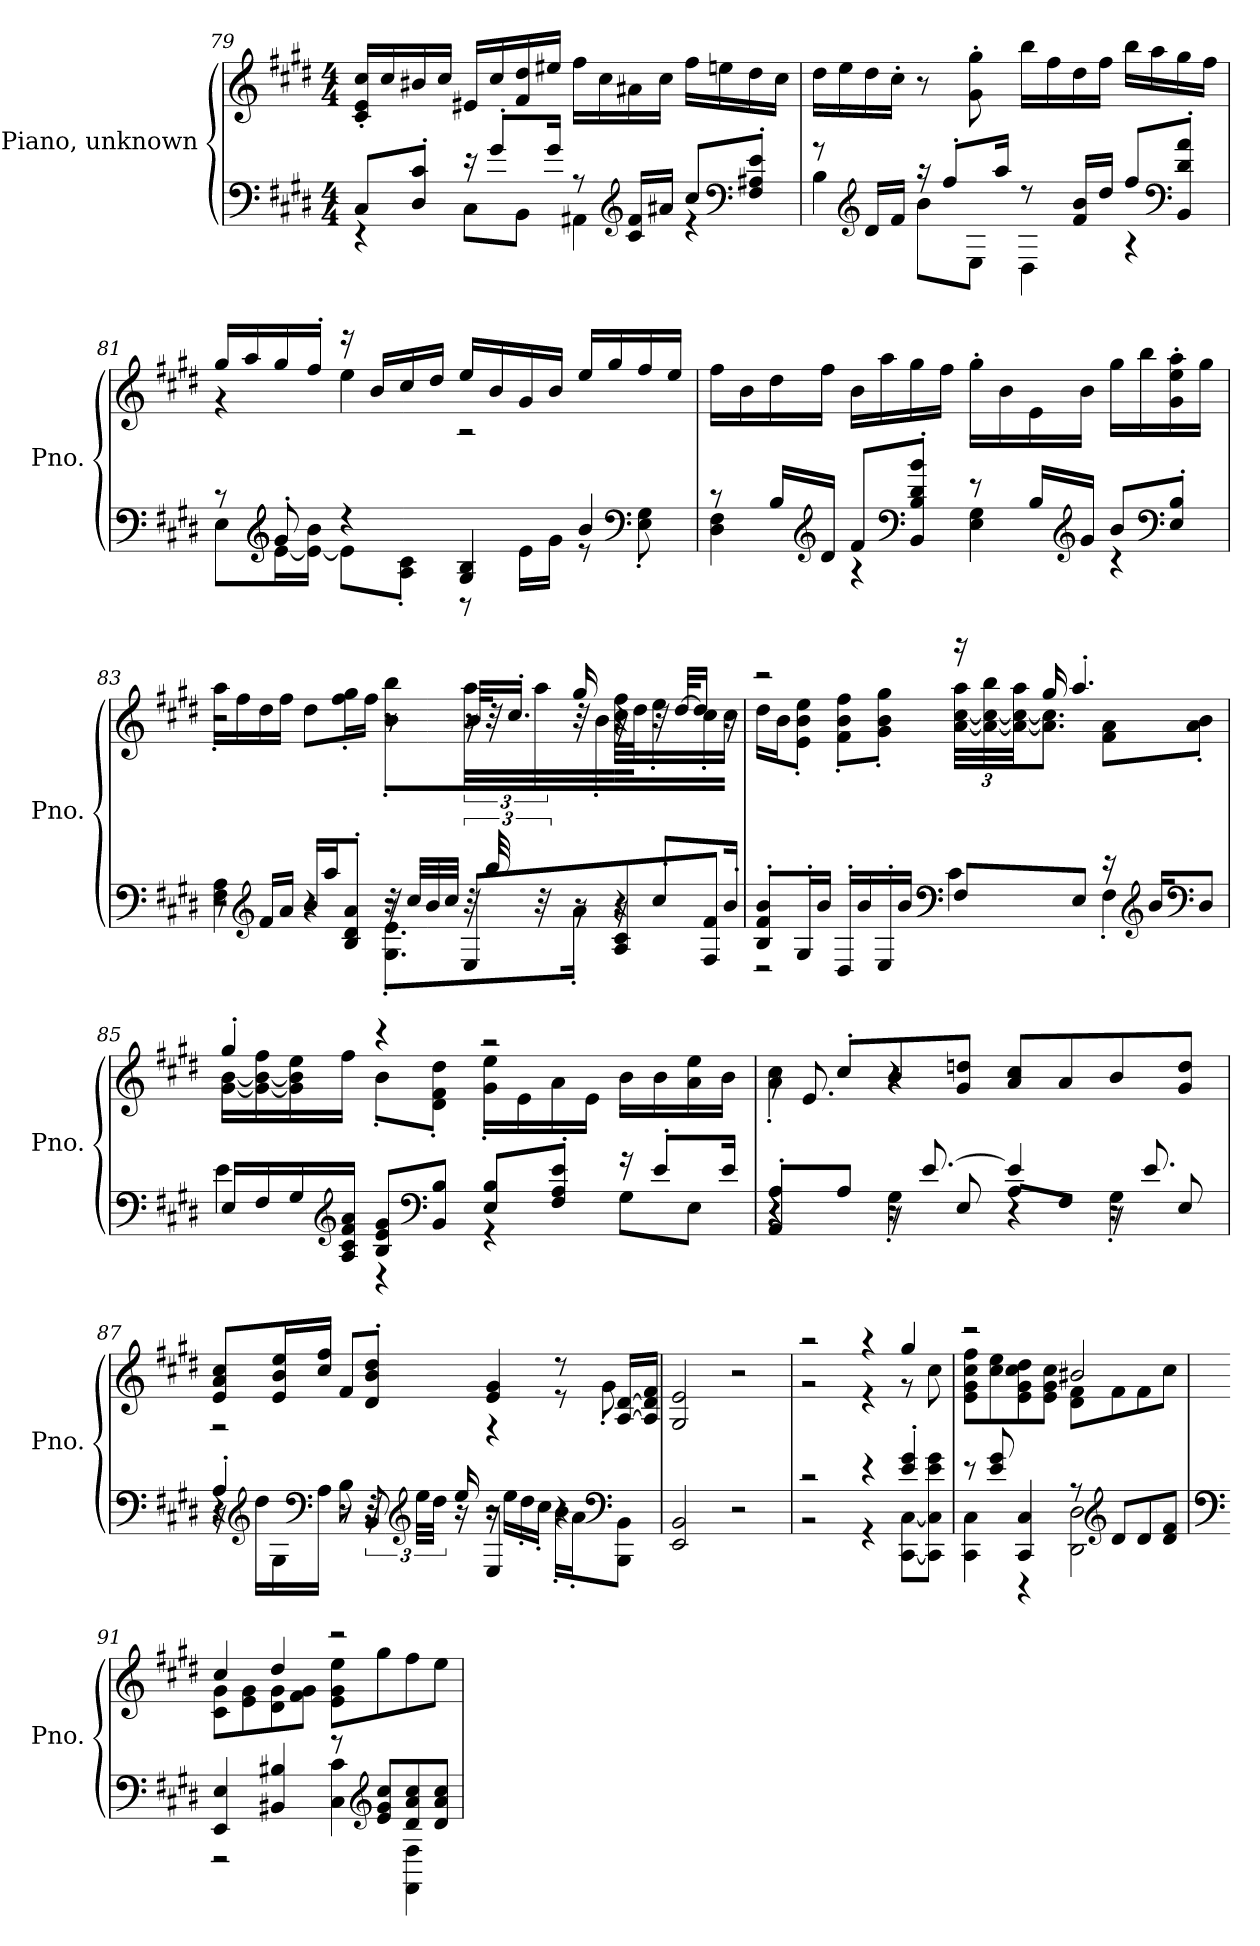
**kern	**kern
*part1	*part1
*staff2	*staff1
*I"Piano, unknown	*
*I'Pno.	*
!!LO:PB:g=z
*clefF4	*clefG2
*k[f#c#g#d#]	*k[f#c#g#d#]
*M4/4	*M4/4
=79	=79
*^	*
8C#/L	4r	16c#/' 16e/' 16cc#/'LL
.	.	16cc#/
8D#/' 8c#/'J	.	16b#X/
.	.	16cc#/JJ
16r	8C#\L	16e#X/LL
8g#'/L	.	16cc#/
.	8BB\J	16f#/ 16dd#/
16g#/Jk	.	16ee#X/JJ
8r	4AA#X\	16ff#\LL
.	.	16cc#\
*clefG2	*	*
16c#/ 16f#/LL	.	16a#X\
16a#X/JJ	.	16cc#\JJ
8cc#/L	4r	16ff#\LL
.	.	16een\
*clefF4	*	*
8F#/' 8A#X/' 8e/'J	.	16dd#\
.	.	16cc#\JJ
=80	=80	=80
8r	4B\	16dd#\LL
.	.	16ee\
*clefG2	*	*
16d#/LL	.	16dd#\
16f#/JJ	.	16cc#'\JJ
16r	8b\L	8r
8ff#'/L	.	.
.	8E\J	8g#\' 8gg#\'
16aa/Jk	.	.
8r	4D#\	16bb\LL
.	.	16ff#\
16f#/ 16b/LL	.	16dd#\
16dd#/JJ	.	16ff#\JJ
8ff#/L	4r	16bb\LL
.	.	16aa\
*clefF4	*	*
8BB/' 8d#/' 8a/'J	.	16gg#\
.	.	16ff#\JJ
!!LO:LB:g=z
=81	=81	=81
*	*	*^
8r	8E\L	16gg#/LL	4r
.	.	16aa/	.
*clefG2	*	*	*
8g#'/	[16e\L	16gg#/	.
.	16e\_ 16b\JJ	16ff#'/JJ	.
4r	8e\L]	16r	4ee\
.	.	16b/LL	.
.	8A\' 8c#\'J	16cc#/	.
.	.	16dd#/JJ	.
4G#/ 4B/	8r	16ee/LL	2r
.	.	16b/	.
.	16e\LL	16g#/	.
.	16g#\JJ	16b/JJ	.
4b/	8r	16ee/LL	.
.	.	16gg#/	.
*clefF4	*	*	*
.	8E\' 8G#\'	16ff#/	.
.	.	16ee/JJ	.
*	*	*v	*v
=82	=82	=82
8r	4D#\ 4F#\	16ff#\LL
.	.	16b\
16B/LL	.	16dd#\
*clefG2	*	*
16d#/JJ	.	16ff#\JJ
8f#/L	4r	16b\LL
.	.	16aa\
*clefF4	*	*
8BB/' 8B/' 8d#/' 8b/'J	.	16gg#\
.	.	16ff#\JJ
8r	4E\ 4G#\	16gg#'\LL
.	.	16b\
16B/LL	.	16e\
*clefG2	*	*
16g#/JJ	.	16b\JJ
8b/L	4r	16gg#\LL
.	.	16bb\
*clefF4	*	*
8E/' 8B/'J	.	16g#\' 16ee\' 16aa\'
.	.	16gg#\JJ
!!LO:LB:g=z
=83	=83	=83
*	*^	*^
*	*	*	*	*^
8r	4F#\ 4A\	2r	2r	16aa'\LL	2r
.	.	.	.	16ff#\	.
*clefG2	*	*	*	*	*
16f#/LL	.	.	.	16dd#\	.
16a/JJ	.	.	.	16ff#\JJ	.
16b/LL	4r	.	.	8dd#\L	.
16aa/J	.	.	.	.	.
8B/' 8d#/' 8a/'J	.	.	.	16ff#\' 16gg#\'L	.
.	.	.	.	16ff#\JJ	.
32r	8.G#\' 8.e\'L	8r	8r	8b\' 8bb\'L	8r
32cc#/LLL	.	.	.	.	.
32b/	.	.	.	.	.
32cc#/JJJ	.	.	.	.	.
48r	.	8E/L	16r	48aa\Jkk	32b/KLL
48bb/	.	.	.	48r	.
.	.	.	.	.	16.cc#'/JJ
48r	.	.	.	48aa\	.
16r	16a'\Jk	.	16gg#/	32r	.
.	.	.	.	32b'\	.
16r	4r	8A/ 8c#/	4r	32cc#\ 32ff#\LLL	16r
.	.	.	.	32dd#\J	.
8cc#'/L	.	.	.	16ee'\	32r
.	.	.	.	.	[32dd#/KLL
.	.	8F#/ 8f#/J	.	16cc#'\	16dd#/JJ]
16b'/Jk	.	.	.	16cc#\JJ	16r
*	*v	*v	*	*	*
*	*	*	*v	*v
!!LO:LB:g=z
=84	=84	=84	=84
8B/' 8f#/' 8b/'L	2r	2r	16dd#\LL
.	.	.	16b\J
16G#'/L	.	.	8e\' 8b\' 8ee\'J
16b/JJ	.	.	.
16D#'/LL	.	.	8f#\' 8b\' 8ff#\'L
16b/	.	.	.
16E'/	.	.	8g#\' 8b\' 8gg#\'J
16b/JJ	.	.	.
*clefF4	*	*	*
*	*	*	*Xbrackettup
8F#/L	4c#\	16r	[48a\ [48cc#\ 48aa\LLL
.	.	.	48a\_ 48cc#\_ 48bb\
.	.	.	48a\_ 48cc#\_ 48aa\JJ
.	.	16gg#/	8.a\] 8.cc#\]J
8E/J	.	4.aa'/	.
16r	4F#'\	.	8f#\ 8a\L
*clefG2	*	*	*
16b/KL	.	.	.
*clefF4	*	*	*
8D#/J	.	.	8a\' 8b\'J
=85	=85	=85	=85
16E/LL	4e\	4gg#'/	[16g#\ [16b\LL
16F#/	.	.	16g#\_ 16b\_ 16ff#\
16G#/	.	.	16g#\] 16b\] 16ee\
*clefG2	*	*	*
16A/ 16c#/ 16f#/ 16a/JJ	.	.	16ff#\JJ
8B/ 8e/ 8g#/L	4r	4r	8b'\L
*clefF4	*	*	*
8BB/ 8B/J	.	.	8d#\' 8f#\' 8dd#\'J
8E/ 8B/L	4r	2r	16g#\' 16ee\'LL
.	.	.	16e\
8F#/' 8A/' 8e/'J	.	.	16a\
.	.	.	16e\JJ
16r	8G#\L	.	16b\LL
8e'/L	.	.	16b\
.	8E\J	.	16a\ 16ee\
16e/Jk	.	.	16b\JJ
!!LO:LB:g=z
=86	=86	=86	=86
*	*^	*	*^
4r	4r	8AA/' 8A/'L	8r	4a\' 4cc#\'	16r
.	.	.	.	.	8.e/
.	.	8A/J	8cc#'/L	.	.
16r	4G#'\	8r	8b/	4r	4r
[8.e/	.	.	.	.	.
.	.	8E/	8g#/ 8ddn/J	.	.
4e/]	4r	8A/L	8a/ 8cc#/L	2r	2r
.	.	8F#/J	8a/	.	.
16r	4G#'\	8r	8b/	.	.
8.e/	.	.	.	.	.
.	.	8E/	8g#/ 8dd/J	.	.
*	*	*	*	*v	*v
=87	=87	=87	=87	=87
4A'/	16r	4r	8e/ 8a/ 8cc#/L	2r
*clefG2	*	*	*	*
.	16dd#\LL	.	.	.
.	16G#\	.	16e/ 16b/ 16ee/L	.
*clefF4	*	*	*	*
.	16A\JJ	.	16cc#/ 16ff#/JJ	.
8r	8B\	8r	8f#/L	.
16r	48r	8BB/	8d#/' 8b/' 8dd#/'J	.
*clefG2	*	*	*	*
.	48ee\LLL	.	.	.
.	48dd#\JJJ	.	.	.
16ee/	16r	.	.	.
2r	16r	4E/	4e/ 4g#/	4r
.	16ee\LL	.	.	.
.	16dd#'\	.	.	.
.	16cc#'\JJ	.	.	.
.	16b'\LL	4r	8r	8r
.	16a'\J	.	.	.
*clefF4	*	*	*	*
.	8BBB\ 8BB\J	.	[16A/ [16d#/LL	8g#'\
.	.	.	16A/] 16d#/] 16f#/JJ	.
*v	*v	*v	*	*
*	*v	*v
=88	=88
2EE/ 2BB/	2G#/ 2e/
2r	2r
!!LO:LB:g=z
=89	=89
*^	*^
2r	2r	2r	2r
4r	4r	4r	4r
4e/' 4g#/'	[8CC#\ [8C#\L	4gg#/	8r
.	8CC#\] 8C#\] 8e\ 8g#\J	.	8cc#\
=90	=90	=90	=90
8r	4CC#\ 4C#\	2r	8e\ 8g#\ 8cc#\ 8ff#\L
8e/ 8g#/	.	.	8cc#\ 8ee\
4CC#/ 4C#/	4r	.	8e\ 8g#\ 8cc#\ 8dd#\
.	.	.	8e\ 8g#\ 8cc#\J
8r	2DD#\ 2D#\	2b#X/	8d#\ 8f#\L
*clefG2	*	*	*
8d#/L	.	.	8f#\
8d#/	.	.	8f#\
8d#/ 8f#/J	.	.	8cc#\J
=91	=91	=91	=91
*clefF4	*	*	*
4EE/ 4E/	2r	4cc#/	8c#\ 8g#\L
.	.	.	8e\ 8g#\
4BB#X/ 4B#X/	.	4dd#/	8d#\ 8g#\
.	.	.	8f#\ 8g#\J
8r	4C#\ 4c#\	2r	8e\ 8g#\ 8ee\L
*clefG2	*	*	*
8e/ 8g#/ 8cc#/L	.	.	8gg#\
8d#/ 8a/ 8cc#/	4FF#\ 4F#\	.	8ff#\
8d#/ 8a/ 8cc#/J	.	.	8ee\J
*v	*v	*	*
*	*v	*v
=	=
*-	*-
